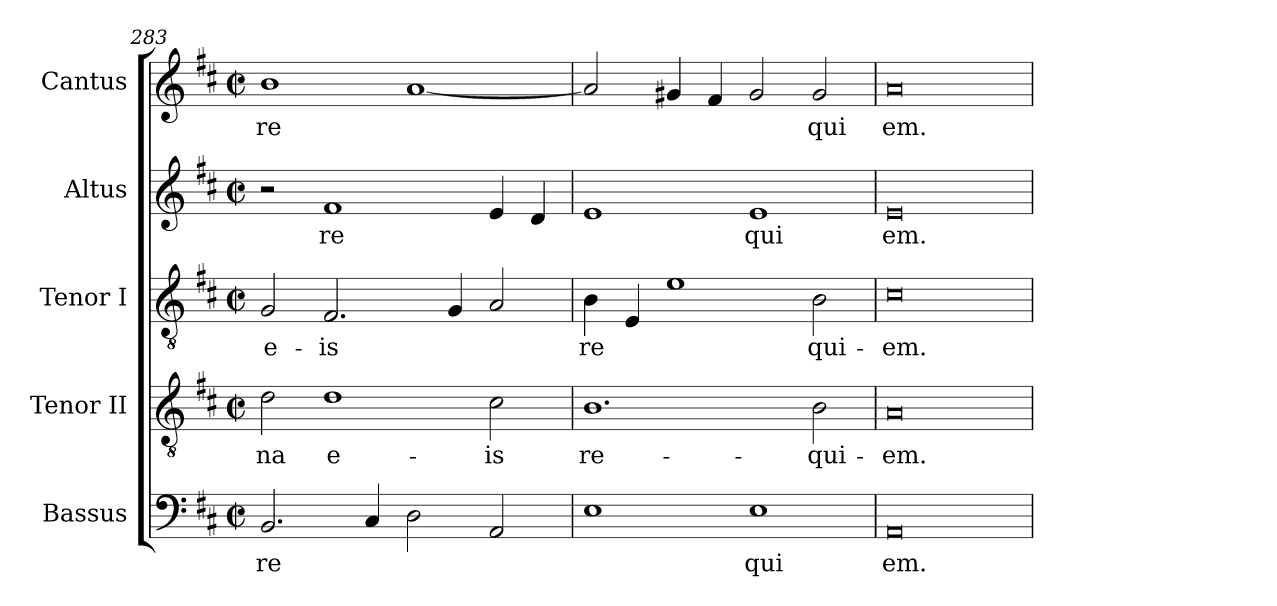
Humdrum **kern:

**kern	**text	**kern	**text	**kern	**text	**kern	**text	**kern	**text
*part5	*part5	*part4	*part4	*part3	*part3	*part2	*part2	*part1	*part1
*staff5	*staff5	*staff4	*staff4	*staff3	*staff3	*staff2	*staff2	*staff1	*staff1
*I"Bassus	*	*I"Tenor II	*	*I"Tenor I	*	*I"Altus	*	*I"Cantus	*
*I'B	*	*I'T II	*	*I'T I	*	*I'A	*	*I'C	*
*clefF4	*	*clefGv2	*	*clefGv2	*	*clefG2	*	*clefG2	*
*k[f#c#]	*	*k[f#c#]	*	*k[f#c#]	*	*k[f#c#]	*	*k[f#c#]	*
*D:	*	*D:	*	*D:	*	*D:	*	*D:	*
*M2/2	*	*M2/2	*	*M2/2	*	*M2/2	*	*M2/2	*
*met(c|)	*	*met(c|)	*	*met(c|)	*	*met(c|)	*	*met(c|)	*
=283	=283	=283	=283	=283	=283	=283	=283	=283	=283
!	!LO:LY:b:cj	!	!LO:LY:b:cj	!	!LO:LY:b:cj	!	!	!	!LO:LY:b:cj
2.BB/	re	2d\	-na	2G/	e-	2r	.	1b	re
!	!	!	!LO:LY:b:cj	!	!LO:LY:b:cj	!	!LO:LY:b:cj	!	!
.	.	1d	e-	2.F#/	-is	1f#	re	.	.
!	!LO:LY:b:cj	!	!	!	!	!	!	!	!
4C#/	.	.	.	.	.	.	.	.	.
!	!LO:LY:b:cj	!	!	!	!	!	!	!	!LO:LY:b:cj
2D\	.	.	.	.	.	.	.	[<1a	.
!	!	!	!	!	!LO:LY:b:cj	!	!	!	!
.	.	.	.	4G/	.	.	.	.	.
!	!LO:LY:b:cj	!	!LO:LY:b:cj	!	!LO:LY:b:cj	!	!LO:LY:b:cj	!	!
2AA/	.	2c#\	-is	2A/	.	4e/	.	.	.
!	!	!	!	!	!	!	!LO:LY:b:cj	!	!
.	.	.	.	.	.	4d/	.	.	.
=284	=284	=284	=284	=284	=284	=284	=284	=284	=284
!	!LO:LY:b:cj	!	!LO:LY:b:cj	!	!LO:LY:b:cj	!	!LO:LY:b:cj	!	!LO:LY:b:cj
1E	.	1.B	re-	4B\	re-	1e	.	2a/]	.
!	!	!	!	!	!LO:LY:b:cj	!	!	!	!
.	.	.	.	4E/	--	.	.	.	.
!	!	!	!	!	!LO:LY:b:cj	!	!	!	!LO:LY:b:cj
.	.	.	.	1e	--	.	.	4g#X/	.
!	!	!	!	!	!	!	!	!	!LO:LY:b:cj
.	.	.	.	.	.	.	.	4f#/	.
!	!LO:LY:b:cj	!	!	!	!	!	!LO:LY:b:cj	!	!LO:LY:b:cj
1E	qui	.	.	.	.	1e	qui	2g#/	.
!	!	!	!LO:LY:b:cj	!	!LO:LY:b:cj	!	!	!	!LO:LY:b:cj
.	.	2B\	-qui-	2B\	-qui-	.	.	2g#/	qui
=285	=285	=285	=285	=285	=285	=285	=285	=285	=285
!	!LO:LY:b:cj	!	!LO:LY:b:cj	!	!LO:LY:b:cj	!	!LO:LY:b:cj	!	!LO:LY:b:cj
0AA	em.	0A	-em.	0c#	-em.	0e	em.	0a	em.
=!	=!	=!	=!	=!	=!	=!	=!	=!	=!
*-	*-	*-	*-	*-	*-	*-	*-	*-	*-
